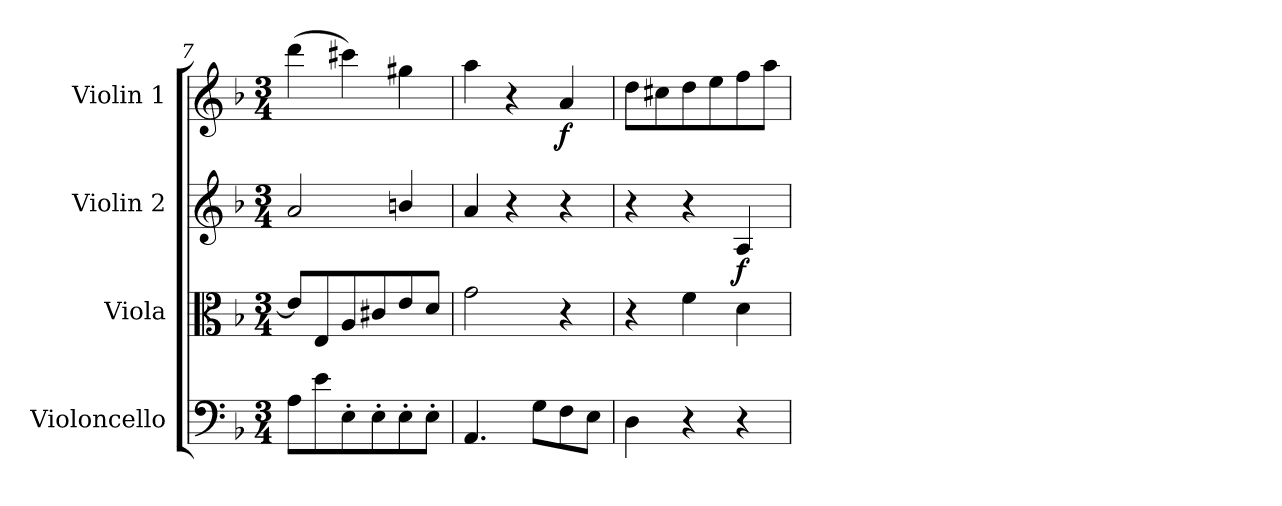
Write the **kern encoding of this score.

**kern	**kern	**kern	**dynam	**kern	**dynam
*part4	*part3	*part2	*part2	*part1	*part1
*staff4	*staff3	*staff2	*staff2	*staff1	*staff1
*I"Violoncello	*I"Viola	*I"Violin 2	*	*I"Violin 1	*
*I'Vc	*I'Vla	*I'Vln	*	*I'Vln	*
*clefF4	*clefC3	*clefG2	*	*clefG2	*
*k[b-]	*k[b-]	*k[b-]	*	*k[b-]	*
*M3/4	*M3/4	*M3/4	*	*M3/4	*
=7	=7	=7	=7	=7	=7
8A\L	8e/L]	2a/	.	(4ddd\	.
8e\	8E/	.	.	.	.
8E'\	8A/	.	.	4ccc#X\)	.
8E'\	8c#X/	.	.	.	.
8E'\	8e/	4bn/	.	4gg#X\	.
8E'\J	8d/J	.	.	.	.
!!LO:LB:g=z
=8	=8	=8	=8	=8	=8
4.AA/	2g\	4a/	.	4aa\	.
.	.	4r	.	4r	.
8G\L	.	.	.	.	.
!	!	!	!	!	!LO:DY:b
8F\	4r	4r	.	4a/	f
8E\J	.	.	.	.	.
=9	=9	=9	=9	=9	=9
4D\	4r	4r	.	8dd\L	.
.	.	.	.	8cc#X\	.
4r	4f\	4r	.	8dd\	.
.	.	.	.	8ee\	.
!	!	!	!LO:DY:b	!	!
4r	4d\	4A/	f	8ff\	.
.	.	.	.	8aa\J	.
=	=	=	=	=	=
*-	*-	*-	*-	*-	*-
